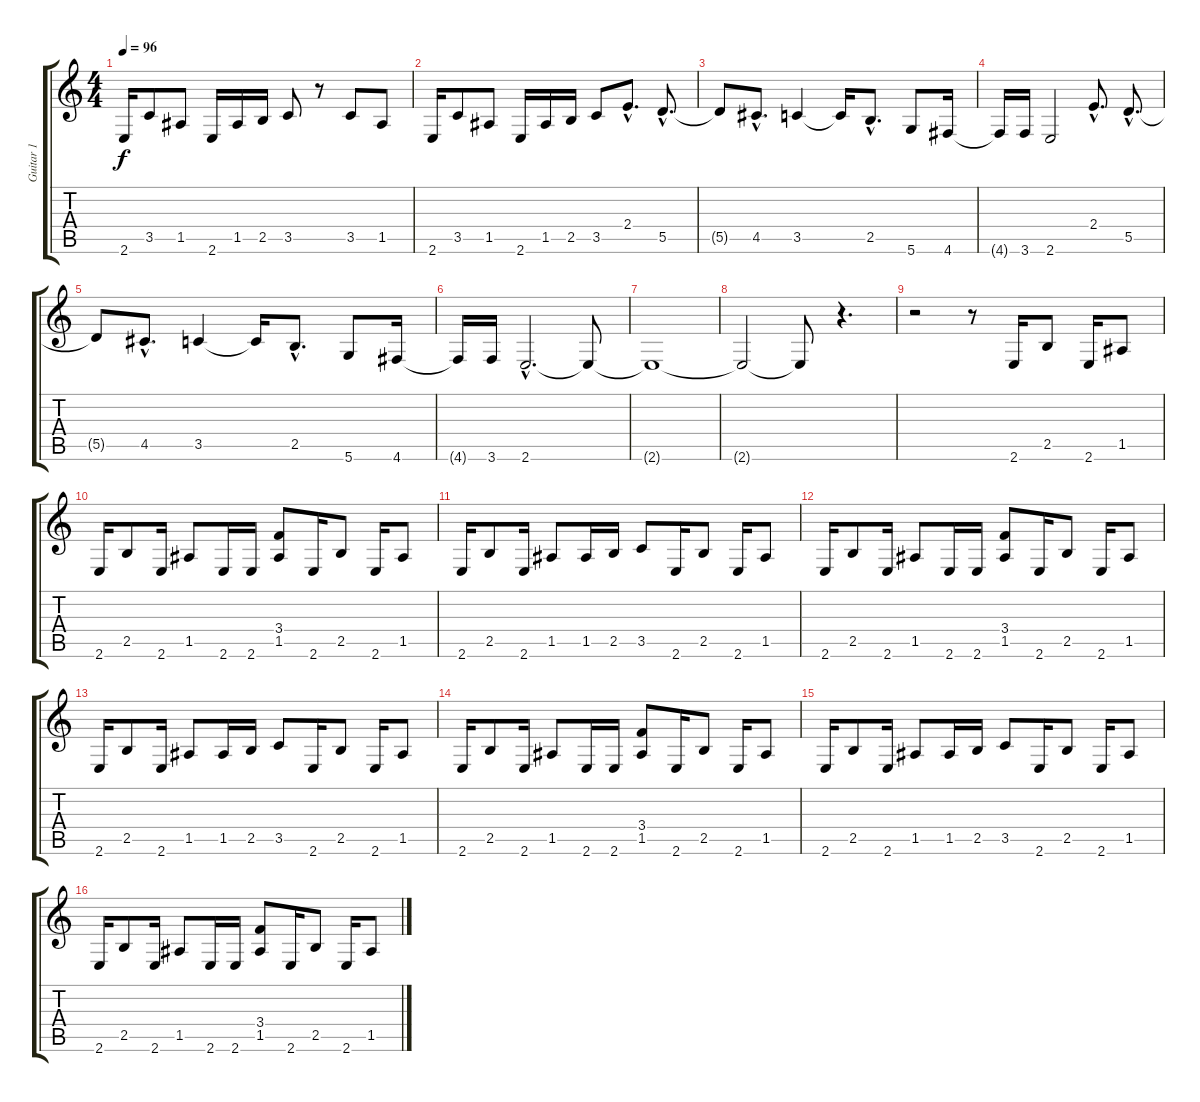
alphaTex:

\track ("Guitar 1" "Guitar 1") {instrument distortionguitar}
\staff {score tabs}
\tuning (E4 B3 G3 D3 A2 D2) {hide}
\ts (4 4)
\tempo 96
\clef g2
\ks c
2.6.16{dy f} 3.5.8 1.5.8 2.6.16 1.5.16 2.5.16 3.5.8 r.8 3.5.8 1.5.8 |
2.6.16 3.5.8 1.5.8 2.6.16 1.5.16 2.5.16 3.5.8 2.4{hac}.8{d} 5.5{hac}.8{d} |
5.5{t}.8 4.5{hac}.8{d} 3.5.4 3.5{t}.16 2.5{hac}.8{d} 5.6.8 4.6.16 |
4.6{t}.16 3.6.16 2.6.2 2.4{hac}.8{d} 5.5{hac}.8{d} |
5.5{t}.8 4.5{hac}.8{d} 3.5.4 3.5{t}.16 2.5{hac}.8{d} 5.6.8 4.6.16 |
4.6{t}.16 3.6.16 2.6{hac}.2{d} 2.6{t}.8 |
2.6{t}.1 |
2.6{t}.2 2.6{t}.8 r.4{d} |
r.2 r.8 2.6.16 2.5.8 2.6.16 1.5.8 |
2.6.16 2.5.8 2.6.16 1.5.8 2.6.16 2.6.16 (3.4 1.5).8 2.6.16 2.5.8 2.6.16 1.5.8 |
2.6.16 2.5.8 2.6.16 1.5.8 1.5.16 2.5.16 3.5.8 2.6.16 2.5.8 2.6.16 1.5.8 |
2.6.16 2.5.8 2.6.16 1.5.8 2.6.16 2.6.16 (3.4 1.5).8 2.6.16 2.5.8 2.6.16 1.5.8 |
2.6.16 2.5.8 2.6.16 1.5.8 1.5.16 2.5.16 3.5.8 2.6.16 2.5.8 2.6.16 1.5.8 |
2.6.16 2.5.8 2.6.16 1.5.8 2.6.16 2.6.16 (3.4 1.5).8 2.6.16 2.5.8 2.6.16 1.5.8 |
2.6.16 2.5.8 2.6.16 1.5.8 1.5.16 2.5.16 3.5.8 2.6.16 2.5.8 2.6.16 1.5.8 |
2.6.16 2.5.8 2.6.16 1.5.8 2.6.16 2.6.16 (3.4 1.5).8 2.6.16 2.5.8 2.6.16 1.5.8
